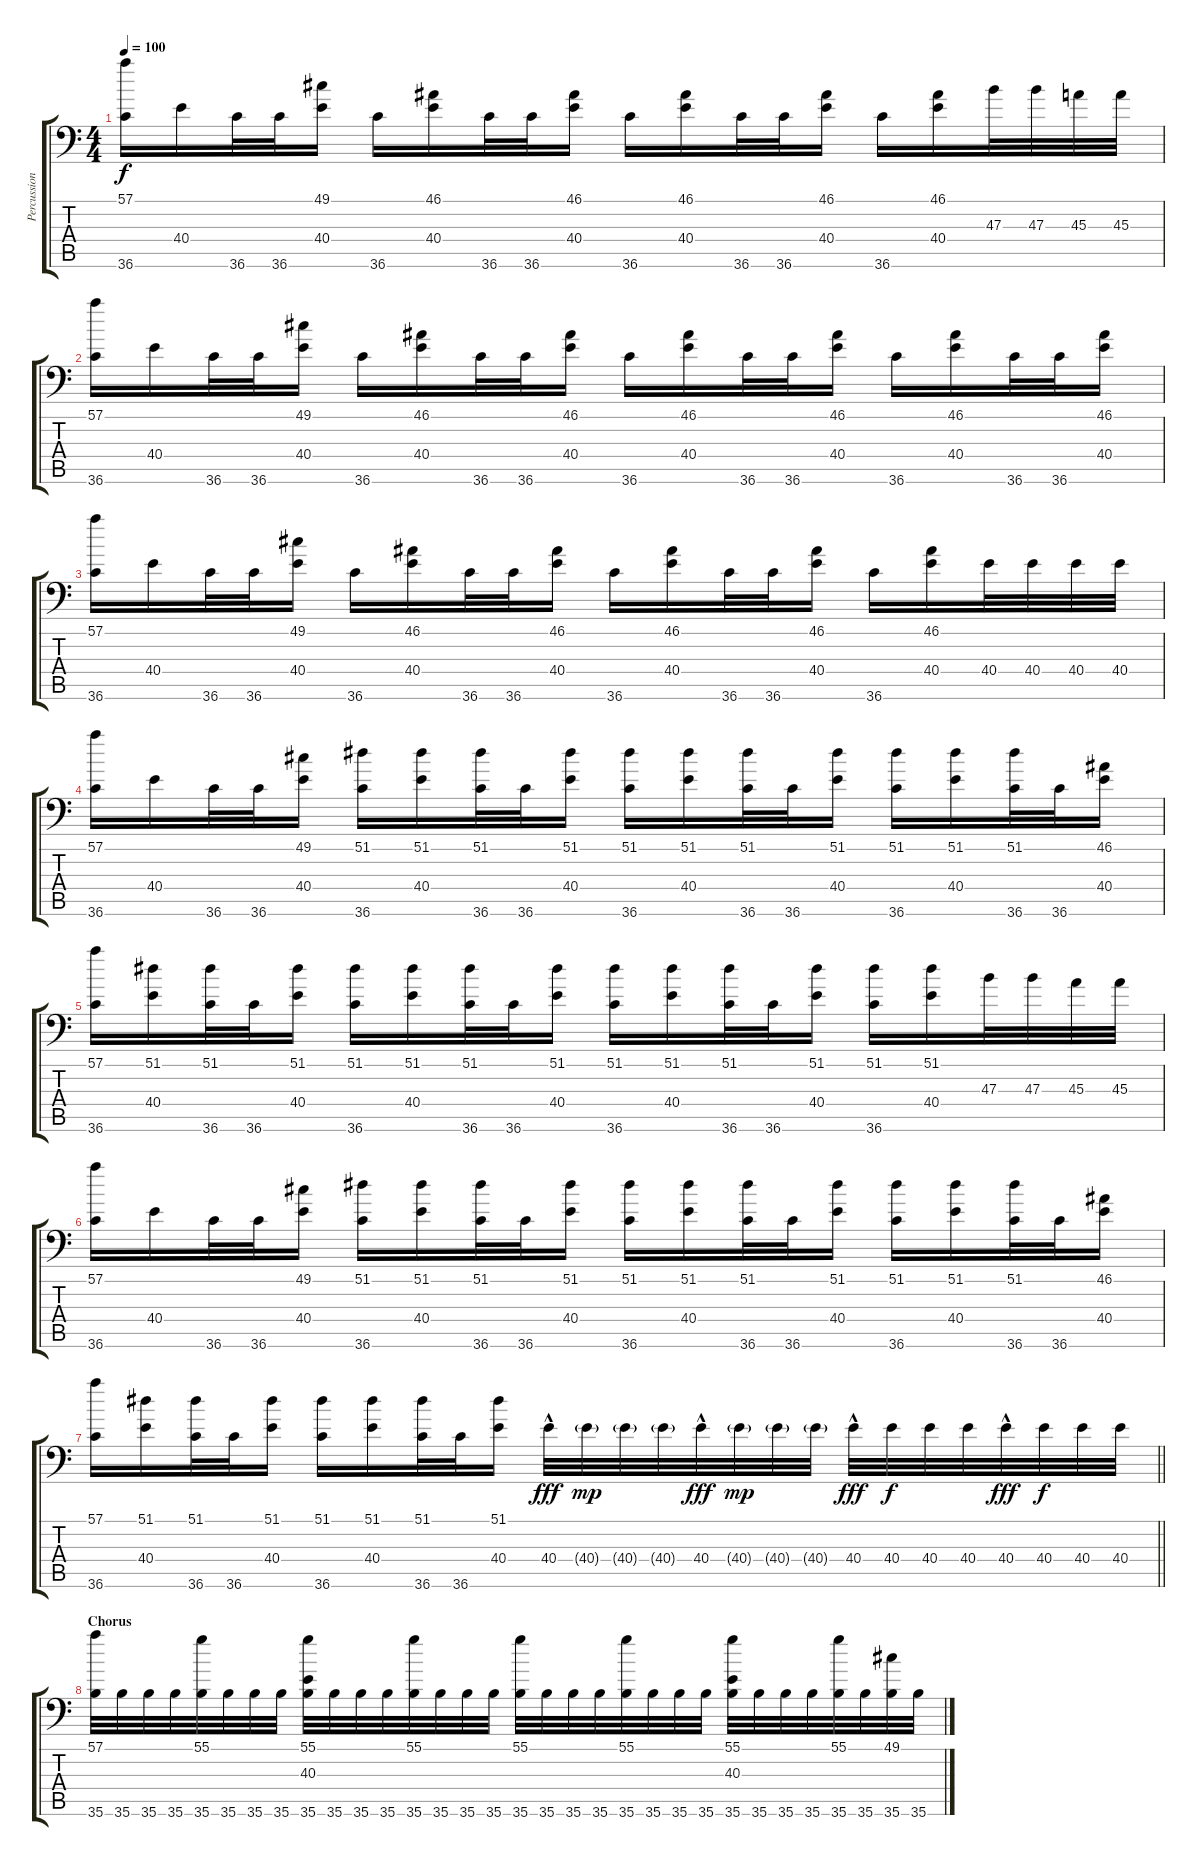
\track ("Percussion" "Percussion") {instrument acousticgrandpiano}
\staff {score tabs}
\tuning (C-1 C-1 C-1 C-1 C-1 C-1) {hide}
\ts (4 4)
\tempo 100
\clef f4
\ks c
(57.1 36.6).16{dy f} 40.4.16 36.6.32 36.6.32 (49.1 40.4).16 36.6.16 (46.1 40.4).16 36.6.32 36.6.32 (46.1 40.4).16 36.6.16 (46.1 40.4).16 36.6.32 36.6.32 (46.1 40.4).16 36.6.16 (46.1 40.4).16 47.3.32 47.3.32 45.3.32 45.3.32 |
(57.1 36.6).16 40.4.16 36.6.32 36.6.32 (49.1 40.4).16 36.6.16 (46.1 40.4).16 36.6.32 36.6.32 (46.1 40.4).16 36.6.16 (46.1 40.4).16 36.6.32 36.6.32 (46.1 40.4).16 36.6.16 (46.1 40.4).16 36.6.32 36.6.32 (46.1 40.4).16 |
(57.1 36.6).16 40.4.16 36.6.32 36.6.32 (49.1 40.4).16 36.6.16 (46.1 40.4).16 36.6.32 36.6.32 (46.1 40.4).16 36.6.16 (46.1 40.4).16 36.6.32 36.6.32 (46.1 40.4).16 36.6.16 (46.1 40.4).16 40.4.32 40.4.32 40.4.32 40.4.32 |
(57.1 36.6).16 40.4.16 36.6.32 36.6.32 (49.1 40.4).16 (51.1 36.6).16 (51.1 40.4).16 (51.1 36.6).32 36.6.32 (51.1 40.4).16 (51.1 36.6).16 (51.1 40.4).16 (51.1 36.6).32 36.6.32 (51.1 40.4).16 (51.1 36.6).16 (51.1 40.4).16 (51.1 36.6).32 36.6.32 (46.1 40.4).16 |
(57.1 36.6).16 (51.1 40.4).16 (51.1 36.6).32 36.6.32 (51.1 40.4).16 (51.1 36.6).16 (51.1 40.4).16 (51.1 36.6).32 36.6.32 (51.1 40.4).16 (51.1 36.6).16 (51.1 40.4).16 (51.1 36.6).32 36.6.32 (51.1 40.4).16 (51.1 36.6).16 (51.1 40.4).16 47.3.32 47.3.32 45.3.32 45.3.32 |
(57.1 36.6).16 40.4.16 36.6.32 36.6.32 (49.1 40.4).16 (51.1 36.6).16 (51.1 40.4).16 (51.1 36.6).32 36.6.32 (51.1 40.4).16 (51.1 36.6).16 (51.1 40.4).16 (51.1 36.6).32 36.6.32 (51.1 40.4).16 (51.1 36.6).16 (51.1 40.4).16 (51.1 36.6).32 36.6.32 (46.1 40.4).16 |
\barLineRight lightlight
(57.1 36.6).16 (51.1 40.4).16 (51.1 36.6).32 36.6.32 (51.1 40.4).16 (51.1 36.6).16 (51.1 40.4).16 (51.1 36.6).32 36.6.32 (51.1 40.4).16 40.4{hac}.32{dy fff} 40.4{g}.32{dy mp} 40.4{g}.32 40.4{g}.32 40.4{hac}.32{dy fff} 40.4{g}.32{dy mp} 40.4{g}.32 40.4{g}.32 40.4{hac}.32{dy fff} 40.4.32{dy f} 40.4.32 40.4.32 40.4{hac}.32{dy fff} 40.4.32{dy f} 40.4.32 40.4.32 |
\section ("" "Chorus")
(57.1 35.6).32 35.6.32 35.6.32 35.6.32 (55.1 35.6).32 35.6.32 35.6.32 35.6.32 (55.1 40.3 35.6).32 35.6.32 35.6.32 35.6.32 (55.1 35.6).32 35.6.32 35.6.32 35.6.32 (55.1 35.6).32 35.6.32 35.6.32 35.6.32 (55.1 35.6).32 35.6.32 35.6.32 35.6.32 (55.1 40.3 35.6).32 35.6.32 35.6.32 35.6.32 (55.1 35.6).32 35.6.32 (49.1 35.6).32 35.6.32
